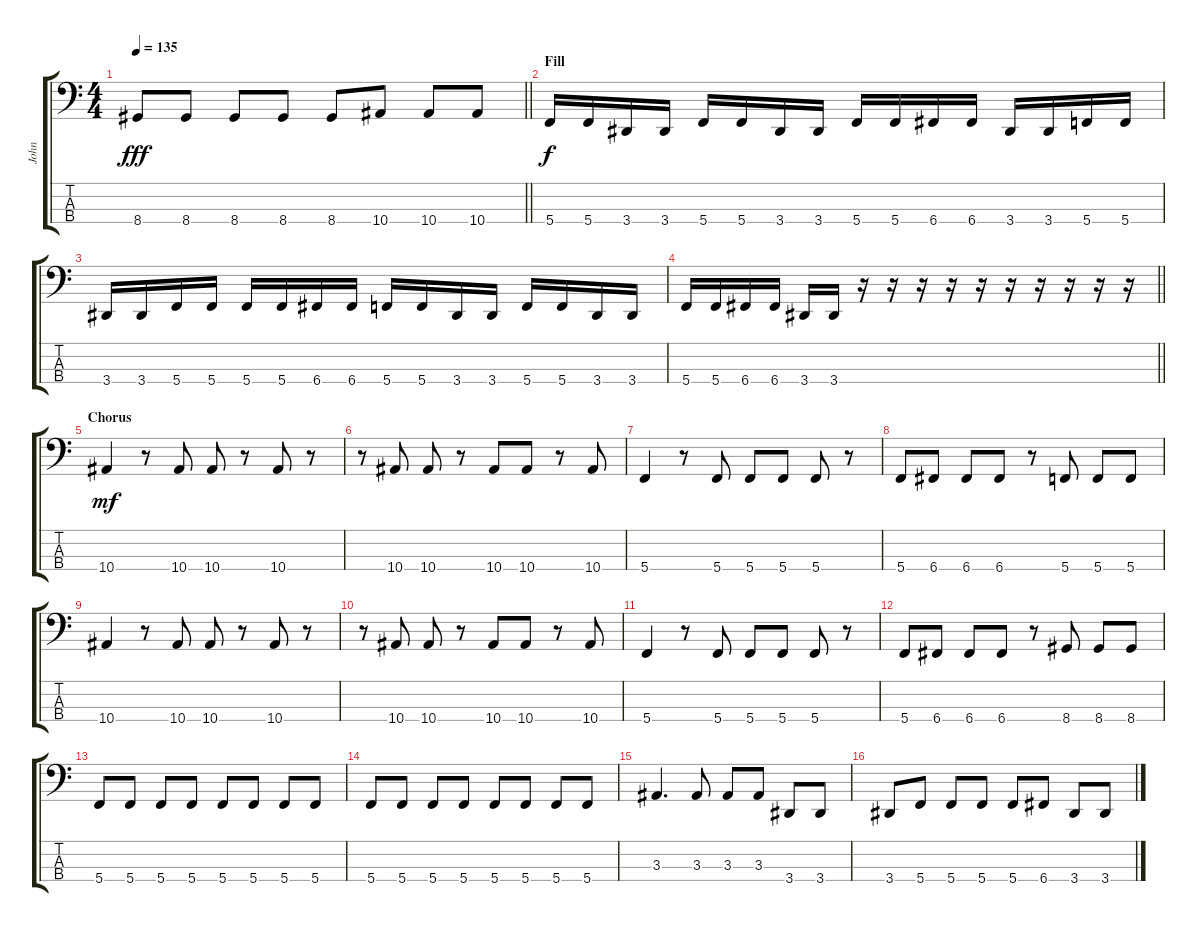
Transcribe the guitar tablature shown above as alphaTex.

\track ("John" "John") {instrument electricbassfinger}
\staff {score tabs}
\tuning (F2 C2 G1 C1) {hide}
\ts (4 4)
\tempo 135
\clef f4
\barLineRight lightlight
\ks c
8.4.8{dy fff} 8.4.8 8.4.8 8.4.8 8.4.8 10.4.8 10.4.8 10.4.8 |
\section ("" "Fill")
5.4.16{dy f} 5.4.16 3.4.16 3.4.16 5.4.16 5.4.16 3.4.16 3.4.16 5.4.16 5.4.16 6.4.16 6.4.16 3.4.16 3.4.16 5.4.16 5.4.16 |
3.4.16 3.4.16 5.4.16 5.4.16 5.4.16 5.4.16 6.4.16 6.4.16 5.4.16 5.4.16 3.4.16 3.4.16 5.4.16 5.4.16 3.4.16 3.4.16 |
\barLineRight lightlight
5.4.16 5.4.16 6.4.16 6.4.16 3.4.16 3.4.16 r.16 r.16 r.16 r.16 r.16 r.16 r.16 r.16 r.16 r.16 |
\section ("" "Chorus")
10.4.4{dy mf} r.8 10.4.8 10.4.8 r.8 10.4.8 r.8 |
r.8 10.4.8 10.4.8 r.8 10.4.8 10.4.8 r.8 10.4.8 |
5.4.4 r.8 5.4.8 5.4.8 5.4.8 5.4.8 r.8 |
5.4.8 6.4.8 6.4.8 6.4.8 r.8 5.4.8 5.4.8 5.4.8 |
10.4.4 r.8 10.4.8 10.4.8 r.8 10.4.8 r.8 |
r.8 10.4.8 10.4.8 r.8 10.4.8 10.4.8 r.8 10.4.8 |
5.4.4 r.8 5.4.8 5.4.8 5.4.8 5.4.8 r.8 |
5.4.8 6.4.8 6.4.8 6.4.8 r.8 8.4.8 8.4.8 8.4.8 |
5.4.8 5.4.8 5.4.8 5.4.8 5.4.8 5.4.8 5.4.8 5.4.8 |
5.4.8 5.4.8 5.4.8 5.4.8 5.4.8 5.4.8 5.4.8 5.4.8 |
3.3.4{d} 3.3.8 3.3.8 3.3.8 3.4.8 3.4.8 |
3.4.8 5.4.8 5.4.8 5.4.8 5.4.8 6.4.8 3.4.8 3.4.8
